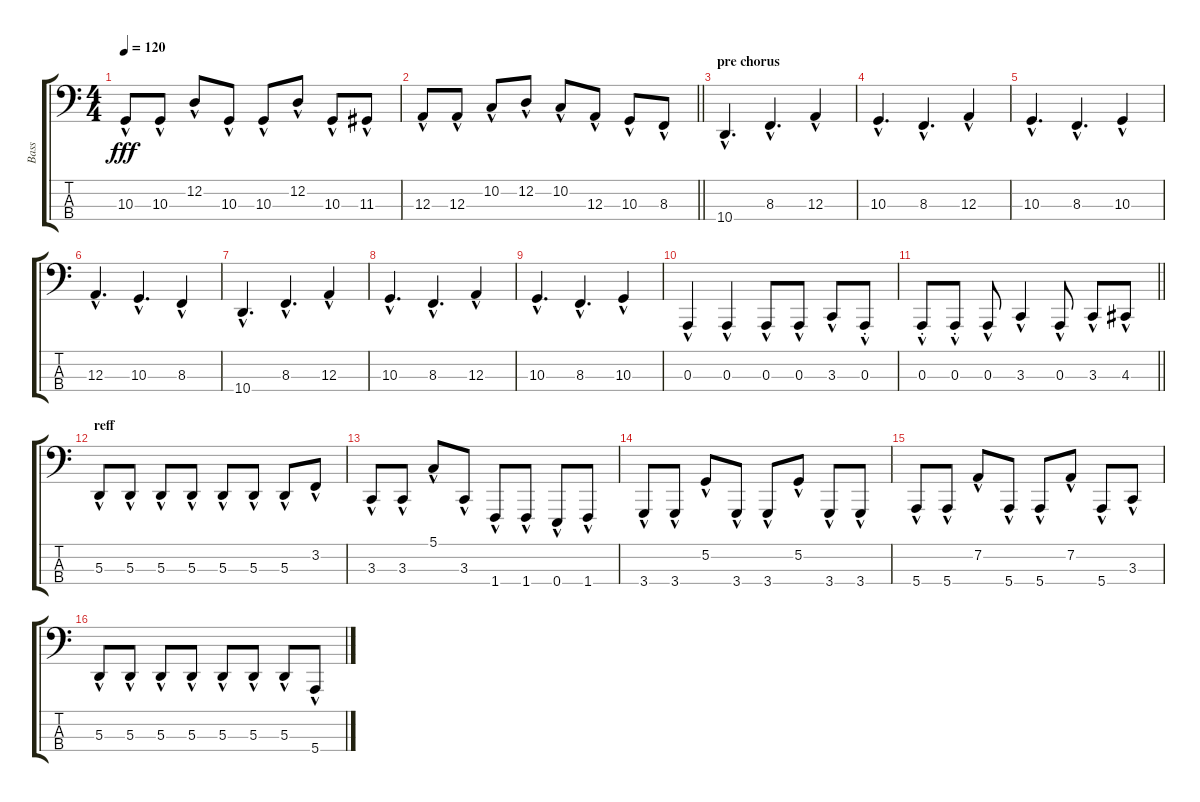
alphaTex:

\track ("Bass" "Bass") {instrument lead8bassandlead}
\staff {score tabs}
\tuning (G2 D2 A1 E1) {hide}
\ts (4 4)
\tempo 120
\clef f4
\ks c
10.3{hac}.8{dy fff} 10.3{hac}.8 12.2{hac}.8 10.3{hac}.8 10.3{hac}.8 12.2{hac}.8 10.3{hac}.8 11.3{hac}.8 |
\barLineRight lightlight
12.3{hac}.8 12.3{hac}.8 10.2{hac}.8 12.2{hac}.8 10.2{hac}.8 12.3{hac}.8 10.3{hac}.8 8.3{hac}.8 |
\section ("" "pre chorus")
10.4{hac}.4{d} 8.3{hac}.4{d} 12.3{hac}.4 |
10.3{hac}.4{d} 8.3{hac}.4{d} 12.3{hac}.4 |
10.3{hac}.4{d} 8.3{hac}.4{d} 10.3{hac}.4 |
12.3{hac}.4{d} 10.3{hac}.4{d} 8.3{hac}.4 |
10.4{hac}.4{d} 8.3{hac}.4{d} 12.3{hac}.4 |
10.3{hac}.4{d} 8.3{hac}.4{d} 12.3{hac}.4 |
10.3{hac}.4{d} 8.3{hac}.4{d} 10.3{hac}.4 |
0.3{hac}.4 0.3{hac}.4 0.3{hac}.8 0.3{hac}.8 3.3{hac}.8 0.3{hac st}.8 |
\barLineRight lightlight
0.3{hac st}.8 0.3{hac st}.8 0.3{hac}.8 3.3{hac}.4 0.3{hac}.8 3.3{hac}.8 4.3{hac}.8 |
\section ("" "reff")
5.3{hac}.8 5.3{hac}.8 5.3{hac}.8 5.3{hac}.8 5.3{hac}.8 5.3{hac}.8 5.3{hac}.8 3.2{hac}.8 |
3.3{hac}.8 3.3{hac}.8 5.1{hac}.8 3.3{hac}.8 1.4{hac}.8 1.4{hac}.8 0.4{hac}.8 1.4{hac}.8 |
3.4{hac}.8 3.4{hac}.8 5.2{hac}.8 3.4{hac}.8 3.4{hac}.8 5.2{hac}.8 3.4{hac}.8 3.4{hac}.8 |
5.4{hac}.8 5.4{hac}.8 7.2{hac}.8 5.4{hac}.8 5.4{hac}.8 7.2{hac}.8 5.4{hac}.8 3.3{hac}.8 |
5.3{hac}.8 5.3{hac}.8 5.3{hac}.8 5.3{hac}.8 5.3{hac}.8 5.3{hac}.8 5.3{hac}.8 5.4{hac}.8
